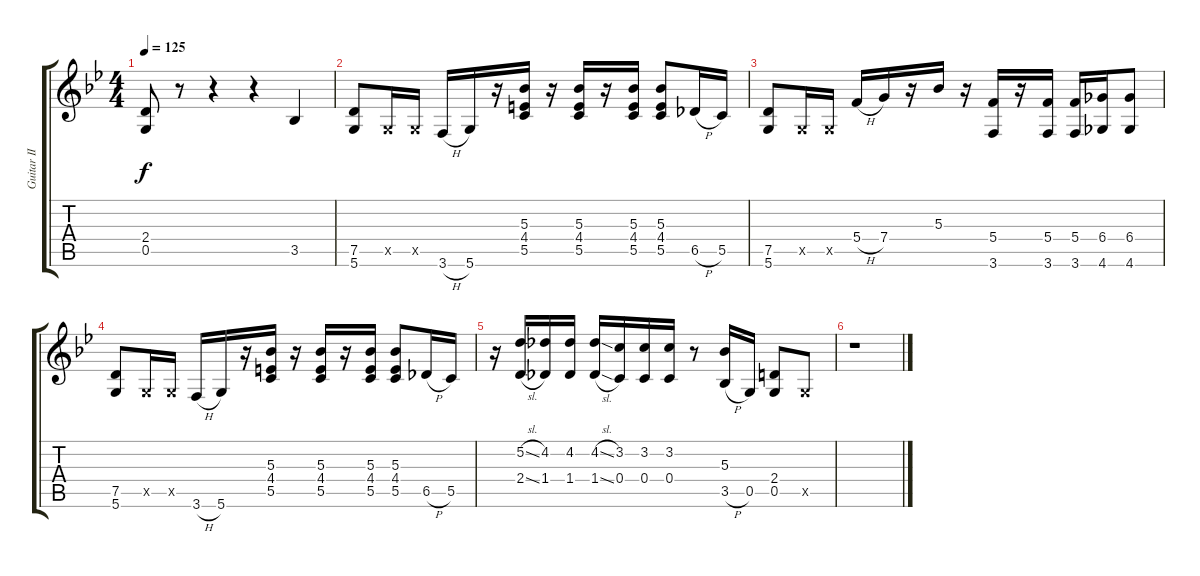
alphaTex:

\track ("Guitar II" "Guitar II") {instrument acousticguitarsteel}
\staff {score tabs}
\tuning (D4 A3 F3 C3 G2 D2) {hide}
\ts (4 4)
\tempo 125
\clef g2
\ks bb
(2.4 0.5).8{dy f} r.8 r.4 r.4 3.5.4 |
(7.5 5.6).8 0.5{x}.16 0.5{x}.16 3.6{h}.16 5.6.16 r.16 (5.3 4.4 5.5).16 r.16 (5.3 4.4 5.5).16 r.16 (5.3 4.4 5.5).16 (5.3 4.4 5.5).8 6.5{h}.16 5.5.16 |
(7.5 5.6).8 0.5{x}.16 0.5{x}.16 5.4{h}.16 7.4.16 r.16 5.3.16 r.16 (5.4 3.6).16 r.16 (5.4 3.6).16 (5.4 3.6).16 (6.4 4.6).16 (6.4 4.6).8 |
(7.5 5.6).8 0.5{x}.16 0.5{x}.16 3.6{h}.16 5.6.16 r.16 (5.3 4.4 5.5).16 r.16 (5.3 4.4 5.5).16 r.16 (5.3 4.4 5.5).16 (5.3 4.4 5.5).8 6.5{h}.16 5.5.16 |
r.16 (5.2{sl} 2.4{sl}).16 (4.2 1.4).16 (4.2 1.4).16 (4.2{sl} 1.4{sl}).16 (3.2 0.4).16 (3.2 0.4).16 (3.2 0.4).16 r.8 (5.3 3.5{h}).16 0.5.16 (2.4 0.5).8 0.5{x}.8 |
r.1
